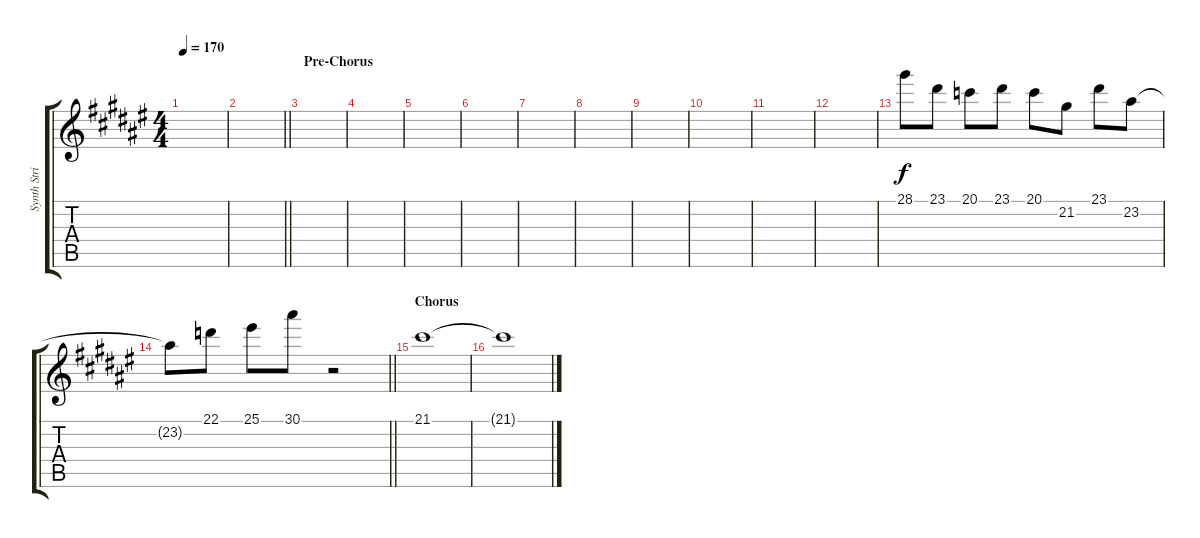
\track ("Synth Strings" "Synth Stri") {instrument synthstrings1}
\staff {score tabs}
\tuning (E4 B3 G3 D3 A2 E2) {hide}
\ts (4 4)
\tempo 170
\clef g2
\ks f#
|
\barLineRight lightlight
|
\section ("" "Pre-Chorus")
|
|
|
|
|
|
|
|
|
|
28.1.8 23.1.8 20.1.8 23.1.8 20.1.8 21.2.8 23.1.8 23.2.8 |
\barLineRight lightlight
23.2{t}.8 22.1.8 25.1.8 30.1.8 r.2 |
\section ("" "Chorus")
21.1.1 |
21.1{t}.1
